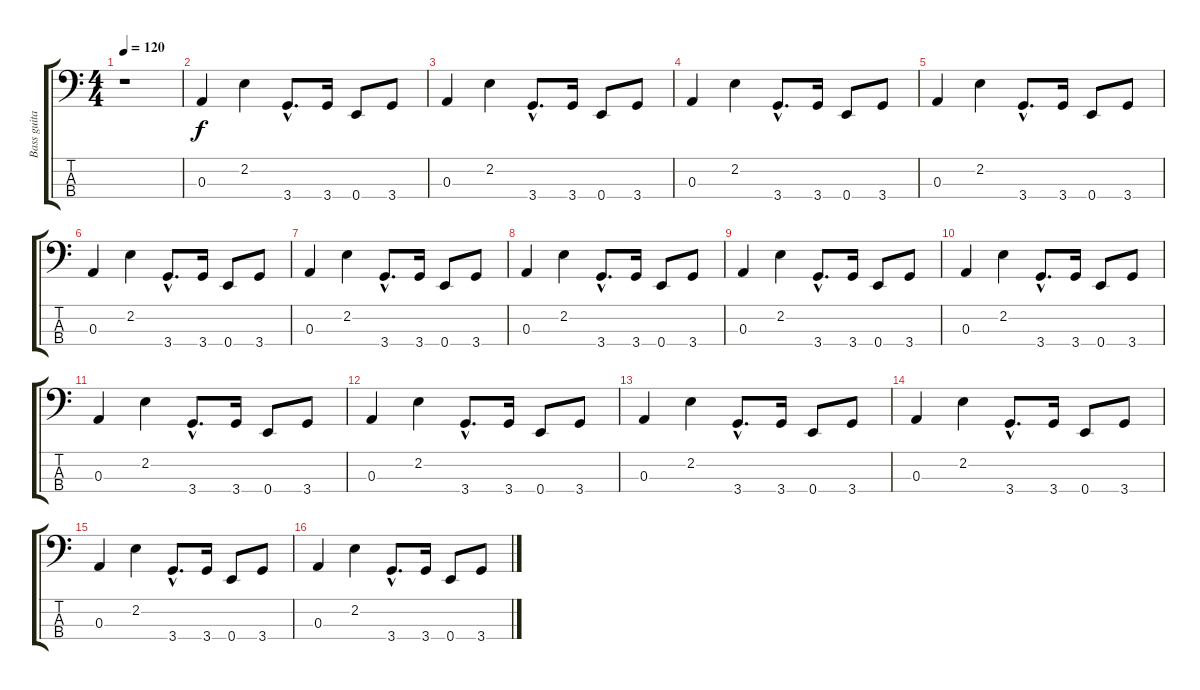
\track ("Bass guitar" "Bass guita") {instrument electricbasspick}
\staff {score tabs}
\tuning (G2 D2 A1 E1) {hide}
\ts (4 4)
\tempo 120
\clef f4
\ks c
r.1{dy f instrument electricbasspick} |
0.3.4 2.2.4 3.4{hac}.8{d} 3.4.16 0.4.8 3.4.8 |
0.3.4 2.2.4 3.4{hac}.8{d} 3.4.16 0.4.8 3.4.8 |
0.3.4 2.2.4 3.4{hac}.8{d} 3.4.16 0.4.8 3.4.8 |
0.3.4 2.2.4 3.4{hac}.8{d} 3.4.16 0.4.8 3.4.8 |
0.3.4 2.2.4 3.4{hac}.8{d} 3.4.16 0.4.8 3.4.8 |
0.3.4 2.2.4 3.4{hac}.8{d} 3.4.16 0.4.8 3.4.8 |
0.3.4 2.2.4 3.4{hac}.8{d} 3.4.16 0.4.8 3.4.8 |
0.3.4 2.2.4 3.4{hac}.8{d} 3.4.16 0.4.8 3.4.8 |
0.3.4 2.2.4 3.4{hac}.8{d} 3.4.16 0.4.8 3.4.8 |
0.3.4 2.2.4 3.4{hac}.8{d} 3.4.16 0.4.8 3.4.8 |
0.3.4 2.2.4 3.4{hac}.8{d} 3.4.16 0.4.8 3.4.8 |
0.3.4 2.2.4 3.4{hac}.8{d} 3.4.16 0.4.8 3.4.8 |
0.3.4 2.2.4 3.4{hac}.8{d} 3.4.16 0.4.8 3.4.8 |
0.3.4 2.2.4 3.4{hac}.8{d} 3.4.16 0.4.8 3.4.8 |
0.3.4 2.2.4 3.4{hac}.8{d} 3.4.16 0.4.8 3.4.8
